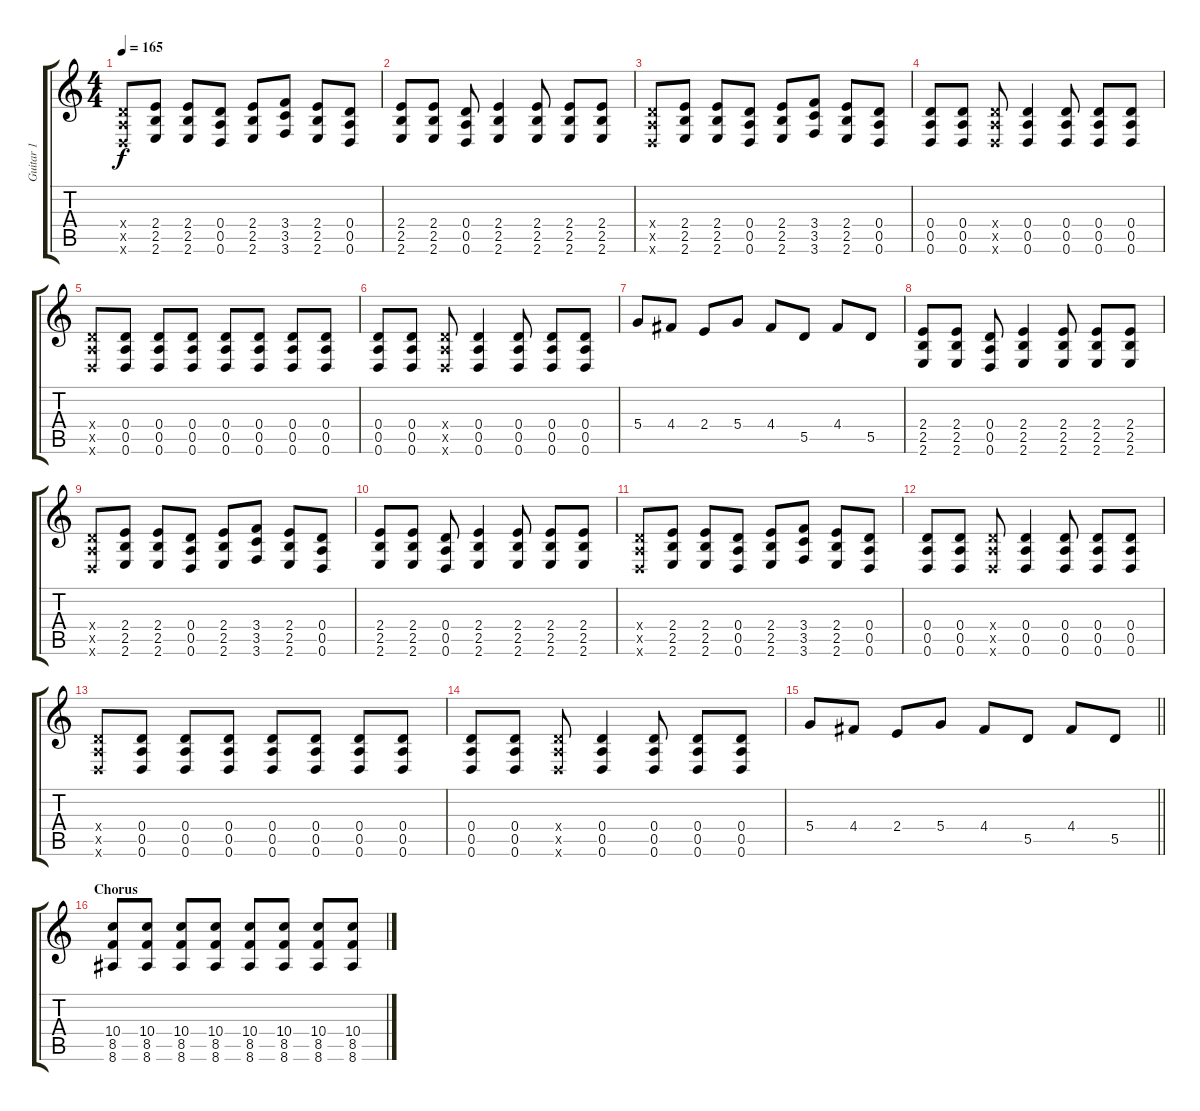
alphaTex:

\track ("Guitar 1" "Guitar 1") {instrument distortionguitar}
\staff {score tabs}
\tuning (E4 B3 G3 D3 A2 D2) {hide}
\ts (4 4)
\tempo 165
\clef g2
\ks c
(0.4{x} 0.5{x} 0.6{x}).8{dy f} (2.4 2.5 2.6).8 (2.4 2.5 2.6).8 (0.4 0.5 0.6).8 (2.4 2.5 2.6).8 (3.4 3.5 3.6).8 (2.4 2.5 2.6).8 (0.4 0.5 0.6).8 |
(2.4 2.5 2.6).8 (2.4 2.5 2.6).8 (0.4 0.5 0.6).8 (2.4 2.5 2.6).4 (2.4 2.5 2.6).8 (2.4 2.5 2.6).8 (2.4 2.5 2.6).8 |
(0.4{x} 0.5{x} 0.6{x}).8 (2.4 2.5 2.6).8 (2.4 2.5 2.6).8 (0.4 0.5 0.6).8 (2.4 2.5 2.6).8 (3.4 3.5 3.6).8 (2.4 2.5 2.6).8 (0.4 0.5 0.6).8 |
(0.4 0.5 0.6).8 (0.4 0.5 0.6).8 (0.4{x} 0.5{x} 0.6{x}).8 (0.4 0.5 0.6).4 (0.4 0.5 0.6).8 (0.4 0.5 0.6).8 (0.4 0.5 0.6).8 |
(0.4{x} 0.5{x} 0.6{x}).8 (0.4 0.5 0.6).8 (0.4 0.5 0.6).8 (0.4 0.5 0.6).8 (0.4 0.5 0.6).8 (0.4 0.5 0.6).8 (0.4 0.5 0.6).8 (0.4 0.5 0.6).8 |
(0.4 0.5 0.6).8 (0.4 0.5 0.6).8 (0.4{x} 0.5{x} 0.6{x}).8 (0.4 0.5 0.6).4 (0.4 0.5 0.6).8 (0.4 0.5 0.6).8 (0.4 0.5 0.6).8 |
5.4.8 4.4.8 2.4.8 5.4.8 4.4.8 5.5.8 4.4.8 5.5.8 |
(2.4 2.5 2.6).8 (2.4 2.5 2.6).8 (0.4 0.5 0.6).8 (2.4 2.5 2.6).4 (2.4 2.5 2.6).8 (2.4 2.5 2.6).8 (2.4 2.5 2.6).8 |
(0.4{x} 0.5{x} 0.6{x}).8 (2.4 2.5 2.6).8 (2.4 2.5 2.6).8 (0.4 0.5 0.6).8 (2.4 2.5 2.6).8 (3.4 3.5 3.6).8 (2.4 2.5 2.6).8 (0.4 0.5 0.6).8 |
(2.4 2.5 2.6).8 (2.4 2.5 2.6).8 (0.4 0.5 0.6).8 (2.4 2.5 2.6).4 (2.4 2.5 2.6).8 (2.4 2.5 2.6).8 (2.4 2.5 2.6).8 |
(0.4{x} 0.5{x} 0.6{x}).8 (2.4 2.5 2.6).8 (2.4 2.5 2.6).8 (0.4 0.5 0.6).8 (2.4 2.5 2.6).8 (3.4 3.5 3.6).8 (2.4 2.5 2.6).8 (0.4 0.5 0.6).8 |
(0.4 0.5 0.6).8 (0.4 0.5 0.6).8 (0.4{x} 0.5{x} 0.6{x}).8 (0.4 0.5 0.6).4 (0.4 0.5 0.6).8 (0.4 0.5 0.6).8 (0.4 0.5 0.6).8 |
(0.4{x} 0.5{x} 0.6{x}).8 (0.4 0.5 0.6).8 (0.4 0.5 0.6).8 (0.4 0.5 0.6).8 (0.4 0.5 0.6).8 (0.4 0.5 0.6).8 (0.4 0.5 0.6).8 (0.4 0.5 0.6).8 |
(0.4 0.5 0.6).8 (0.4 0.5 0.6).8 (0.4{x} 0.5{x} 0.6{x}).8 (0.4 0.5 0.6).4 (0.4 0.5 0.6).8 (0.4 0.5 0.6).8 (0.4 0.5 0.6).8 |
\barLineRight lightlight
5.4.8 4.4.8 2.4.8 5.4.8 4.4.8 5.5.8 4.4.8 5.5.8 |
\section ("" "Chorus")
(10.4 8.5 8.6).8 (10.4 8.5 8.6).8 (10.4 8.5 8.6).8 (10.4 8.5 8.6).8 (10.4 8.5 8.6).8 (10.4 8.5 8.6).8 (10.4 8.5 8.6).8 (10.4 8.5 8.6).8
